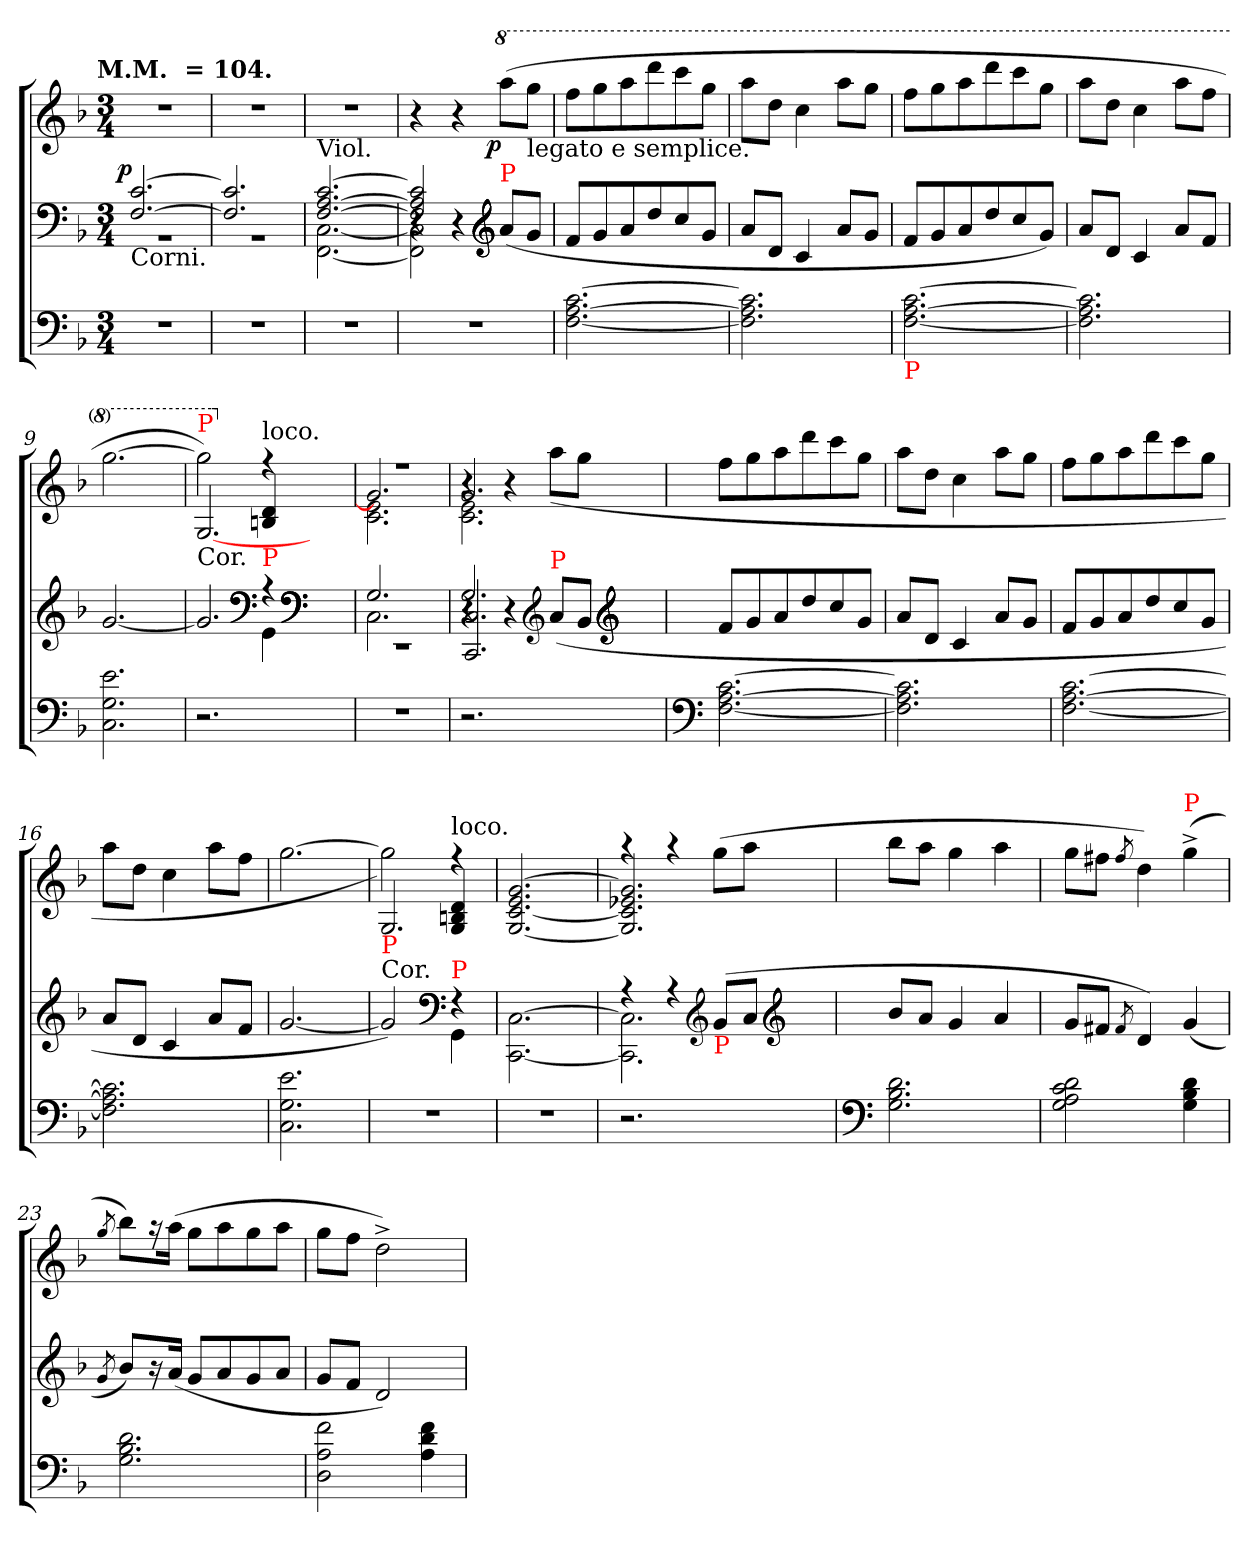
**kern	**kern	**kern	**dynam
*part2	*part1	*part1	*part1
*staff3	*staff2	*staff1	*staff1/2
*clefF4	*clefF4	*clefG2	*
*k[b-]	*k[b-]	*k[b-]	*
*F:	*F:	*F:	*
!!LO:TX:omd:t=M.M. &nbsp;=&nbsp;104.
*M3/4	*M3/4	*M3/4	*
*MM104	*MM104	*MM104	*
=1	=1	=1	=1
*	*^	*	*
!	!LO:TX:b:t=Corni.	!	!	!
!	!	!	!	!LO:DY:rj
2.r	[2.c!/ [2.F!/	2.rBB	2.rdd	p
=2	=2	=2	=2	=2
2.r	2.c!]/ 2.F!]/	2.rBB	2.rdd	.
=3	=3	=3	=3	=3
!	!LO:TX:a:t=Viol.	!	!	!
2.r	[2.c! [2.A! [2.F!	[2.C! [2.FF!	2.rdd	.
=4	=4	=4	=4	=4
*	*	*^	*	*
2.r	2c!] 2A!] 2F!]	4r	2C!]\ 2FF!]\	4r	.
.	.	4r	.	4r	.
*	*clefG2	*	*	*	*
*	*	*	*	*8va	*
!	!LO:TX:a:color=red:t=P	!	!	!	!
!	!	!	!	!	!LO:DY:rj
.	8ryy	(8a/L	4ryy	(>8aaaL	p
!	!	!	!	!LO:TX:b:t=legato e semplice.	!
.	8ryy	8g/J	.	8gggJ	.
*	*v	*v	*v	*	*
=5	=5	=5	=5
[2.c! [2.A! [2.F!	8f/L	8fffL	.
.	8g	8ggg	.
.	8a	8aaa	.
.	8dd	8dddd	.
.	8cc	8cccc	.
.	8gJ	8gggJ	.
=6	=6	=6	=6
2.c!] 2.A!] 2.F!]	8a/L	8aaaL	.
.	8dJ	8dddJ	.
.	4c/	4ccc	.
.	8a/L	8aaaL	.
.	8gJ	8gggJ	.
=7	=7	=7	=7
!LO:TX:b:color=red:t=P	!	!	!
[2.c! [2.A! [2.F!	8f/L	8fffL	.
.	8g	8ggg	.
.	8a	8aaa	.
.	8dd	8dddd	.
.	8cc	8cccc	.
.	8gJ)	8gggJ	.
=8	=8	=8	=8
2.c!] 2.A!] 2.F!]	8a/L	8aaaL	.
.	8dJ	8dddJ	.
.	4c/	4ccc	.
.	8a/L	8aaaL	.
.	8fJ	8fffJ	.
=9	=9	=9	=9
2.e! 2.G! 2.C!	[2.g/	[2.ggg	.
=10	=10	=10	=10
*	*^	*^	*
*	*	*^	*	*^	*
!	!	!	!	!LO:TX:a:color=red:t=P	!	!	!
!	!	!	!	!LO:TX:b:t=Cor.	!	!	!
2.r	2.g]	2ryy	2ryy	2ggg\])	[2.g!/	2ryy	.
*	*clefF4	*	*	*	*	*	*
*	*	*	*	*X8va	*	*	*
!	!	!	!	!LO:TX:a:t=loco.	!	!	!
!	!	!LO:TX:a:color=red:t=P	!	!	!	!	!
.	.	4rA	4GG!\	4rff	.	4d!/ 4Bn!/	.
*	*clefF4	*	*	*	*	*	*
4ryy	4ryy	4ryy	4ryy	4ryy	4ryy	4ryy	.
=11	=11	=11	=11	=11	=11	=11	=11
2.r	2.G!	2.C!	2.rEE	2.rff	2.g!/]	2.e!\ 2.c!\	.
=12	=12	=12	=12	=12	=12	=12	=12
2.r	2.G!	4r	2.C! 2.CC!	2.g!	4r	2.e!\ 2.c!\	.
.	.	4r	.	.	4r	.	.
*	*clefG2	*	*	*	*	*	*
*	*	*	*	*8va	*	*	*
!	!	!LO:TX:a:color=red:t=P	!	!	!	!	!
.	.	(8a/L	.	.	(>8aaaL	.	.
*	*	*	*	*X8va	*	*	*
.	.	8g/J	.	.	8ggJ	.	.
*	*clefG2	*	*	*	*	*	*
4ryy	4ryy	4ryy	4ryy	4ryy	4ryy	4ryy	.
*	*v	*v	*v	*	*	*	*
*	*	*v	*v	*v	*
=13	=13	=13	=13
*clefF4	*	*	*
[2.c! [2.A! [2.F!	8f/L	8ffL	.
.	8g	8gg	.
.	8a	8aa	.
.	8dd	8ddd	.
.	8cc	8ccc	.
.	8gJ	8ggJ	.
=14	=14	=14	=14
2.c!] 2.A!] 2.F!]	8a/L	8aaL	.
.	8dJ	8ddJ	.
.	4c/	4cc	.
.	8a/L	8aaL	.
.	8gJ	8ggJ	.
=15	=15	=15	=15
[2.c! [2.A! [2.F!	8f/L	8ffL	.
.	8g	8gg	.
.	8a	8aa	.
.	8dd	8ddd	.
.	8cc	8ccc	.
.	8gJ	8ggJ	.
=16	=16	=16	=16
2.c!] 2.A!] 2.F!]	8a/L	8aaL	.
.	8dJ	8ddJ	.
.	4c/	4cc	.
.	8a/L	8aaL	.
.	8fJ	8ffJ	.
=17	=17	=17	=17
2.e! 2.G! 2.C!	[2.g/	[2.gg	.
=18	=18	=18	=18
*	*^	*^	*
*	*	*	*	*^	*
!	!	!	!LO:TX:b:color=red:t=P	!	!	!
!	!	!	!LO:TX:b:t=Cor.	!	!	!
2.r	2g/])	2ryy	2gg\])	2ryy	2.G!/	.
*	*clefF4	*	*	*	*	*
!	!	!	!LO:TX:a:t=loco.	!	!	!
!	!LO:TX:a:color=red:t=P	!	!	!	!	!
.	4rF	4GG!	4rff	4d!/ 4Bn!/ 4G!/	.	.
*	*v	*v	*	*	*	*
*	*	*v	*v	*v	*
=19	=19	=19	=19
2.r	[2.C!\ [2.CC!\	[2.g!/ 2.e!/ [2.c!/ [2.G!/	.
=20	=20	=20	=20
*	*^	*^	*
2.r	4r	2.C!] 2.CC!]	4r	2.g!]/ 2.e-X!/ 2.c!]/ 2.G!]/	.
.	4r	.	4r	.	.
*	*clefG2	*	*	*	*
!	!LO:TX:b:color=red:t=P	!	!	!	!
.	(<8gL	.	(8gg\L	.	.
.	8aJ	.	8aa\J	.	.
*	*clefG2	*	*	*	*
4ryy	4ryy	4ryy	4ryy	4ryy	.
*	*v	*v	*	*	*
*	*	*v	*v	*
=21	=21	=21	=21
*clefF4	*	*	*
2.d! 2.B-! 2.G!	8b-/L	8bb-L	.
.	8aJ	8aaJ	.
.	4g/	4gg	.
.	4a/	4aa	.
=22	=22	=22	=22
2d! 2c! 2A! 2G!	8g/L	8ggL	.
.	8f#XJ	8ff#XJ	.
.	8qf#/	8qff#/	.
.	4d/)	4dd)	.
!	!	!LO:TX:a:color=red:t=P	!
4d! 4B-! 4G!	(<4g/	(4gg^<	.
=23	=23	=23	=23
.	8qg/	8qgg/	.
2.d! 2.B-! 2.G!	8b-/L)	8bb-L)	.
.	16r	16r	.
.	(<16aJk	(16aaJk	.
.	8g/L	8ggL	.
.	8a	8aa	.
.	8g	8gg	.
.	8aJ	8aaJ	.
=24	=24	=24	=24
2f! 2A! 2D!	8g/L	8ggL	.
.	8fJ	8ffJ	.
.	2d/)	2dd^<)	.
4f! 4d! 4A!	.	.	.
=	=	=	=
*-	*-	*-	*-
